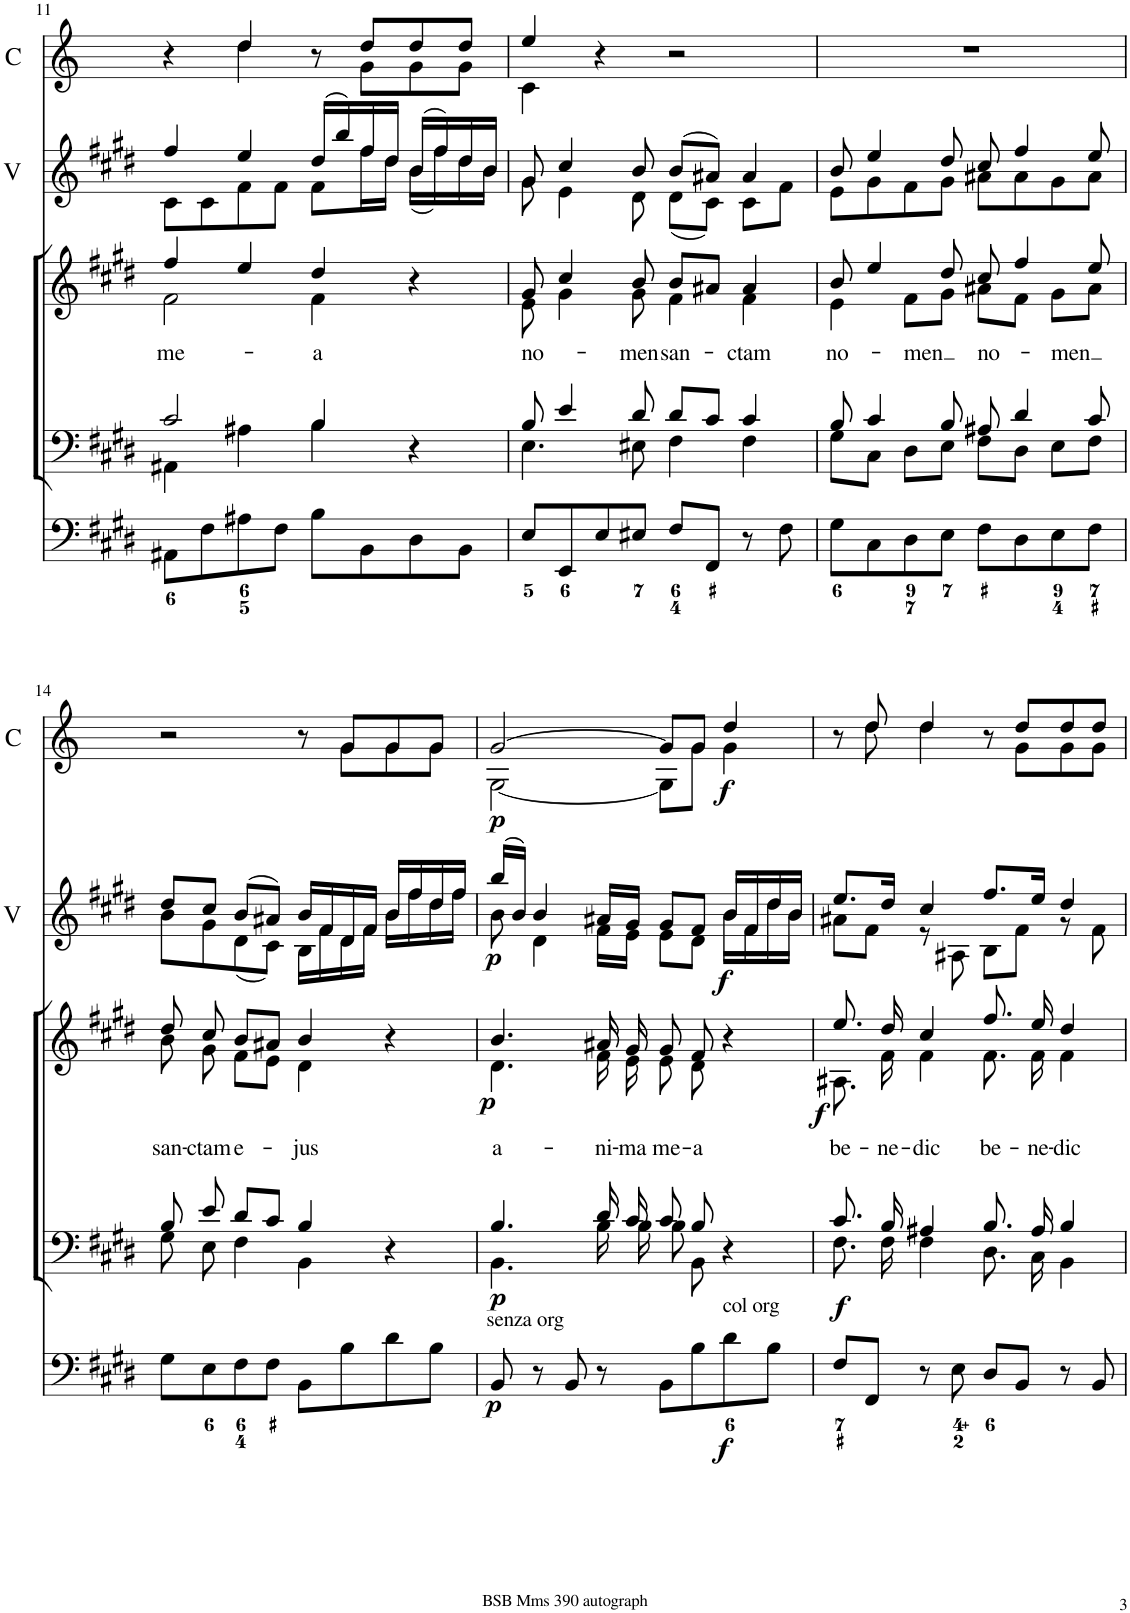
**kern	**dynam	**kern	**dynam	**kern	**text	**dynam	**kern	**dynam	**kern	**dynam	**kern	**dynam	**kern	**dynam
*part7	*part7	*part6	*part6	*part5	*part5	*part5	*part4	*part4	*part3	*part3	*part2	*part2	*part1	*part1
*staff7	*staff7	*staff6	*staff6	*staff5	*staff5	*staff5	*staff4	*staff4	*staff3	*staff3	*staff2	*staff2	*staff1	*staff1
*I"Organ	*	*I"Voice	*	*I"Voice	*	*	*I"Violin	*	*I"Violin	*	*I"2 Violini	*	*I"Corni in E	*
*	*	*	*	*	*	*	*I'Vln.	*	*I'Vln.	*	*I'V	*	*I'C	*
!!LO:PB:g=z
*clefF4	*	*clefF4	*	*clefG2	*	*	*clefG2	*	*clefG2	*	*clefG2	*	*clefG2	*
*	*	*	*	*	*	*	*	*	*	*	*	*	*Trd5c8	*
*k[f#c#g#d#]	*	*k[f#c#g#d#]	*	*k[f#c#g#d#]	*	*	*k[f#c#g#d#]	*	*k[f#c#g#d#]	*	*k[f#c#g#d#]	*	*k[]	*
*M4/4	*	*M4/4	*	*M4/4	*	*	*M4/4	*	*M4/4	*	*M4/4	*	*M4/4	*
*met(c)	*	*met(c)	*	*met(c)	*	*	*met(c)	*	*met(c)	*	*met(c)	*	*met(c)	*
=11	=11	=11	=11	=11	=11	=11	=11	=11	=11	=11	=11	=11	=11	=11
*	*	*^	*	*^	*	*	*	*	*	*	*	*	*	*
!	!	!	!	!	!	!	!LO:LY:b	!	!	!	!	!	!	!	!	!
*	*	*	*	*	*	*	*	*	*	*	*	*	*^	*	*^	*
8AA#X\L	.	2c#/	4AA#X\	.	4ff#/	2f#\	me-	.	8c#/L	.	4ff#	.	4ff#/	8c#\L	.	4r	4ryy	.
8F#\	.	.	.	.	.	.	.	.	8c#/J	.	.	.	.	8c#\	.	.	.	.
8A#X\	.	.	4A#X\	.	4ee/	.	.	.	8f#/L	.	4ee	.	4ee/	8f#\	.	4dd/	4dd\	.
8F#\J	.	.	.	.	.	.	.	.	8f#/J	.	.	.	.	8f#\J	.	.	.	.
!	!	!	!	!	!	!	!LO:LY:b	!	!	!	!	!	!	!	!	!	!	!
8B\L	.	4B/	4B\	.	4dd#/	4f#\	-a	.	8f#/L	.	(16dd#\LL	.	(16dd#/LL	8f#\L	.	8r	8ryy	.
.	.	.	.	.	.	.	.	.	.	.	16bb\J)	.	16bb/)	.	.	.	.	.
8BB\	.	.	.	.	.	.	.	.	16ff#/L	.	16ff#\L	.	16ff#/	16ff#\L	.	8dd/L	8g\L	.
.	.	.	.	.	.	.	.	.	16dd#/JJ	.	16dd#\JJ	.	16dd#/JJ	16dd#\JJ	.	.	.	.
8D#\	.	4r	4ryy	.	4r	4ryy	.	.	(16b\LL	.	(16b\LL	.	(16b/LL	(16b\LL	.	8dd/	8g\	.
.	.	.	.	.	.	.	.	.	16ff#\J)	.	16ff#\J)	.	16ff#/)	16ff#\)	.	.	.	.
8BB\J	.	.	.	.	.	.	.	.	16dd#\L	.	16dd#\L	.	16dd#/	16dd#\	.	8dd/J	8g\J	.
.	.	.	.	.	.	.	.	.	16b\JJ	.	16b\JJ	.	16b/JJ	16b\JJ	.	.	.	.
=12	=12	=12	=12	=12	=12	=12	=12	=12	=12	=12	=12	=12	=12	=12	=12	=12	=12	=12
!	!	!	!	!	!	!	!LO:LY:b	!	!	!	!	!	!	!	!	!	!	!
8E/L	.	8B/	4.E\	.	8g#/	8e\	no-	.	8g#	.	8g#	.	8g#/	8g#\	.	4ee/	4c\	.
8EE/	.	4e/	.	.	4cc#/	4g#\	.	.	4e	.	4cc#	.	4cc#/	4e\	.	.	.	.
8E/	.	.	.	.	.	.	.	.	.	.	.	.	.	.	.	4r	2.ryy	.
!	!	!	!	!	!	!	!LO:LY:b	!	!	!	!	!	!	!	!	!	!	!
8E#X/J	.	8d#/	8E#X\	.	8b/	8g#\	-men	.	8d#	.	8b	.	8b/	8d#\	.	.	.	.
!	!	!	!	!	!	!	!LO:LY:b	!	!	!	!	!	!	!	!	!	!	!
8F#/L	.	8d#/L	4F#\	.	8b/L	4f#\	san-	.	(8d#/L	.	(8b/L	.	(8b/L	(8d#\L	.	2r	.	.
8FF#/J	.	8c#/J	.	.	8a#X/J	.	.	.	8c#/J)	.	8a#X/J)	.	8a#X/J)	8c#\J)	.	.	.	.
!	!	!	!	!	!	!	!LO:LY:b	!	!	!	!	!	!	!	!	!	!	!
8r	.	4c#/	4F#\	.	4a#/	4f#\	-ctam	.	8c#/L	.	4a#	.	4a#/	8c#\L	.	.	.	.
8F#\	.	.	.	.	.	.	.	.	8f#/J	.	.	.	.	8f#\J	.	.	.	.
*	*	*	*	*	*	*	*	*	*	*	*	*	*	*	*	*v	*v	*
=13	=13	=13	=13	=13	=13	=13	=13	=13	=13	=13	=13	=13	=13	=13	=13	=13	=13
!	!	!	!	!	!	!	!LO:LY:b	!	!	!	!	!	!	!	!	!	!
8G#\L	.	8B/	8G#\L	.	8b/	4e\	no-	.	8e/L	.	8b	.	8b/	8e\L	.	1r	.
8C#\	.	4c#/	8C#\J	.	4ee/	.	.	.	8g#/J	.	4ee	.	4ee/	8g#\	.	.	.
!	!	!	!	!	!	!	!LO:LY:b	!	!	!	!	!	!	!	!	!	!
8D#\	.	.	8D#\L	.	.	8f#\L	-men	.	8f#/L	.	.	.	.	8f#\	.	.	.
8E\J	.	8B/	8E\J	.	8dd#/	8g#\J	.	.	8g#/J	.	8dd#	.	8dd#/	8g#\J	.	.	.
!	!	!	!	!	!	!	!LO:LY:b	!	!	!	!	!	!	!	!	!	!
8F#\L	.	8A#X/	8F#\L	.	8cc#/	8a#X\L	no-	.	8a#X/L	.	8cc#	.	8cc#/	8a#X\L	.	.	.
8D#\	.	4d#/	8D#\J	.	4ff#/	8f#\J	.	.	8a#/J	.	4ff#	.	4ff#/	8a#\	.	.	.
!	!	!	!	!	!	!	!LO:LY:b	!	!	!	!	!	!	!	!	!	!
8E\	.	.	8E\L	.	.	8g#\L	-men	.	8g#/L	.	.	.	.	8g#\	.	.	.
8F#\J	.	8c#/	8F#\J	.	8ee/	8a#\J	.	.	8a#/J	.	8ee	.	8ee/	8a#\J	.	.	.
!!LO:LB:g=z
=14	=14	=14	=14	=14	=14	=14	=14	=14	=14	=14	=14	=14	=14	=14	=14	=14	=14
!	!	!	!	!	!	!	!LO:LY:b	!	!	!	!	!	!	!	!	!	!
*	*	*	*	*	*	*	*	*	*	*	*	*	*	*	*	*^	*
8G#\L	.	8B/	8G#\	.	8dd#/	8b\	san-	.	8b/L	.	8dd#\L	.	8dd#/L	8b\L	.	2r	8ryy	.
!	!	!	!	!	!	!	!LO:LY:b	!	!	!	!	!	!	!	!	!	!	!
*	*	*	*	*	*	*	*	*	*	*	*	*	*	*	*	*v	*v	*
8E\	.	8e/	8E\	.	8cc#/	8g#\	-ctam	.	8g#/J	.	8cc#\J	.	8cc#/J	8g#\	.	.	.
!	!	!	!	!	!	!	!LO:LY:b	!	!	!	!	!	!	!	!	!	!
8F#\	.	8d#/L	4F#\	.	8b/L	8f#\L	e-	.	(8d#/L	.	(8b/L	.	(8b/L	(8d#\	.	.	.
8F#\J	.	8c#/J	.	.	8a#X/J	8e\J	.	.	8c#/J)	.	8a#X/J)	.	8a#X/J)	8c#\J)	.	.	.
!	!	!	!	!	!	!	!LO:LY:b	!	!	!	!	!	!	!	!	!	!
8BB\L	.	4B/	4BB\	.	4b/	4d#\	-jus	.	16B/LL	.	16b/LL	.	16b/LL	16B\LL	.	8r	.
.	.	.	.	.	.	.	.	.	16f#/J	.	16f#/J	.	16f#/	16f#\	.	.	.
*	*	*	*	*	*	*	*	*	*	*	*	*	*	*	*	*^	*
8B\	.	.	.	.	.	.	.	.	16d#/L	.	16d#/L	.	16d#/	16d#\	.	8g/L	8g\L	.
.	.	.	.	.	.	.	.	.	16f#/JJ	.	16f#/JJ	.	16f#/JJ	16f#\JJ	.	.	.	.
8d#\	.	4r	4ryy	.	4r	4ryy	.	.	16b\LL	.	16b\LL	.	16b/LL	16b\LL	.	8g/	8g\	.
.	.	.	.	.	.	.	.	.	16ff#\J	.	16ff#\J	.	16ff#/	16ff#\	.	.	.	.
8B\J	.	.	.	.	.	.	.	.	16dd#\L	.	16dd#\L	.	16dd#/	16dd#\	.	8g/J	8g\J	.
.	.	.	.	.	.	.	.	.	16ff#\JJ	.	16ff#\JJ	.	16ff#/JJ	16ff#\JJ	.	.	.	.
=15	=15	=15	=15	=15	=15	=15	=15	=15	=15	=15	=15	=15	=15	=15	=15	=15	=15	=15
!LO:TX:a:t=senza org	!	!	!	!	!	!	!	!	!	!	!	!	!	!	!	!	!	!
!	!LO:DY:b	!	!	!LO:DY:b	!	!	!LO:LY:b	!LO:DY:b	!	!LO:DY:b	!	!LO:DY:b	!	!	!LO:DY:b	!	!	!LO:DY:b
8BB/	p	4.B/	4.BB\	p	4.b/	4.d#\	a-	p	8b	p	(16bb\LL	p	(16bb/LL	8b\	p	[2g/	[2G\	p
.	.	.	.	.	.	.	.	.	.	.	16b\JJ)	.	16b/JJ)	.	.	.	.	.
8r	.	.	.	.	.	.	.	.	4d#	.	4b	.	4b/	4d#\	.	.	.	.
8BB/	.	.	.	.	.	.	.	.	.	.	.	.	.	.	.	.	.	.
!	!	!	!	!	!	!	!LO:LY:b	!	!	!	!	!	!	!	!	!	!	!
8r	.	16d#/	16B\	.	16a#X/	16f#\	-ni-	.	16f#/LL	.	16a#X/LL	.	16a#X/LL	16f#\LL	.	.	.	.
!	!	!	!	!	!	!	!LO:LY:b	!	!	!	!	!	!	!	!	!	!	!
.	.	16c#/	16B\	.	16g#/	16e\	-ma	.	16e/JJ	.	16g#/JJ	.	16g#/JJ	16e\JJ	.	.	.	.
!	!	!	!	!	!	!	!LO:LY:b	!	!	!	!	!	!	!	!	!	!	!
8BB\L	.	8c#/	8B\	.	8g#/	8e\	me-	.	8e/L	.	8g#/L	.	8g#/L	8e\L	.	8g/L]	8G\L]	.
!	!	!	!	!	!	!	!LO:LY:b	!	!	!	!	!	!	!	!	!	!	!
8B\	.	8B/	8BB\	.	8f#/	8d#\	-a	.	8d#/J	.	8f#/J	.	8f#/J	8d#\J	.	8g/J	8g\J	.
!LO:TX:a:t=col org	!	!	!	!	!	!	!	!	!	!	!	!	!	!	!	!	!	!
!	!LO:DY:b	!	!	!	!	!	!	!	!	!LO:DY:b	!	!LO:DY:b	!	!	!LO:DY:b	!	!	!LO:DY:b
8d#\	f	4r	4ryy	.	4r	4ryy	.	.	16b\LL	f	16b\LL	f	16b/LL	16b\LL	f	4dd/	4g\	f
.	.	.	.	.	.	.	.	.	16f#\J	.	16f#\J	.	16f#/	16f#\	.	.	.	.
8B\J	.	.	.	.	.	.	.	.	16dd#\L	.	16dd#\L	.	16dd#/	16dd#\	.	.	.	.
.	.	.	.	.	.	.	.	.	16b\JJ	.	16b\JJ	.	16b/JJ	16b\JJ	.	.	.	.
=16	=16	=16	=16	=16	=16	=16	=16	=16	=16	=16	=16	=16	=16	=16	=16	=16	=16	=16
!	!	!	!	!LO:DY:b	!	!	!LO:LY:b	!LO:DY:b	!	!	!	!	!	!	!	!	!	!
8F#/L	.	8.c#/	8.F#\	f	8.ee/	8.A#X\	be-	f	8a#X/L	.	8.ee\L	.	8.ee/L	8a#X\L	.	8r	8ryy	.
8FF#/J	.	.	.	.	.	.	.	.	8f#/J	.	.	.	.	8f#\J	.	8dd/	8dd\	.
!	!	!	!	!	!	!	!LO:LY:b	!	!	!	!	!	!	!	!	!	!	!
.	.	16B/	16F#\	.	16dd#/	16f#\	-ne-	.	.	.	16dd#\Jk	.	16dd#/Jk	.	.	.	.	.
!	!	!	!	!	!	!	!LO:LY:b	!	!	!	!	!	!	!	!	!	!	!
8r	.	4A#X/	4F#\	.	4cc#/	4f#\	-dic	.	8r	.	4cc#	.	4cc#/	8r	.	4dd/	4dd\	.
8E\	.	.	.	.	.	.	.	.	8A#X	.	.	.	.	8A#X\	.	.	.	.
!	!	!	!	!	!	!	!LO:LY:b	!	!	!	!	!	!	!	!	!	!	!
8D#/L	.	8.B/	8.D#\	.	8.ff#/	8.f#\	be-	.	8B/L	.	8.ff#\L	.	8.ff#/L	8B\L	.	8r	8ryy	.
8BB/J	.	.	.	.	.	.	.	.	8f#/J	.	.	.	.	8f#\J	.	8dd/L	8g\L	.
!	!	!	!	!	!	!	!LO:LY:b	!	!	!	!	!	!	!	!	!	!	!
.	.	16A#/	16C#\	.	16ee/	16f#\	-ne-	.	.	.	16ee\Jk	.	16ee/Jk	.	.	.	.	.
!	!	!	!	!	!	!	!LO:LY:b	!	!	!	!	!	!	!	!	!	!	!
8r	.	4B/	4BB\	.	4dd#/	4f#\	-dic	.	8r	.	4dd#	.	4dd#/	8r	.	8dd/	8g\	.
8BB/	.	.	.	.	.	.	.	.	8f#	.	.	.	.	8f#\	.	8dd/J	8g\J	.
*	*	*v	*v	*	*	*	*	*	*	*	*	*	*v	*v	*	*v	*v	*
*	*	*	*	*v	*v	*	*	*	*	*	*	*	*	*	*
=	=	=	=	=	=	=	=	=	=	=	=	=	=	=
*-	*-	*-	*-	*-	*-	*-	*-	*-	*-	*-	*-	*-	*-	*-
